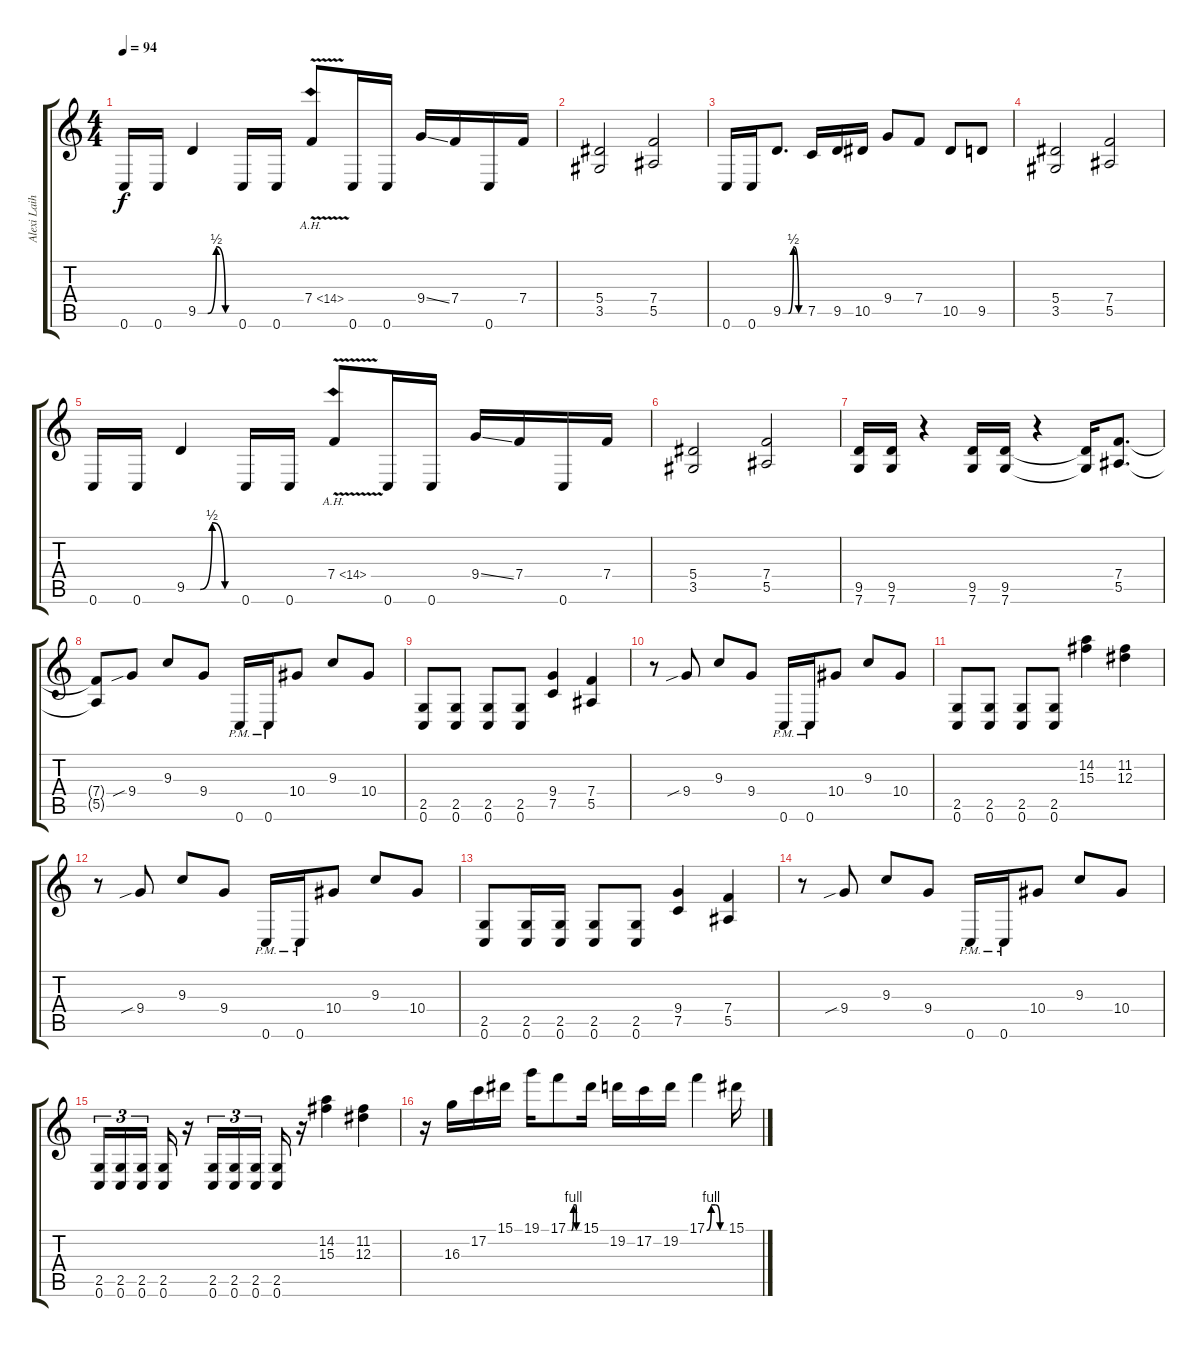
\track ("Alexi Laiho" "Alexi Laih") {instrument distortionguitar}
\staff {score tabs}
\tuning (C4 G3 Eb3 Bb2 F2 C2) {hide}
\ts (4 4)
\tempo 94
\clef g2
\ks c
0.6.16{dy f} 0.6.16 9.5{be (custom 0 0 16 0 30 2 45 0 60 0)}.4 0.6.16 0.6.16 7.4{ah 7 v}.8 0.6.16 0.6.16 9.4{ss}.16 7.4.16 0.6.16 7.4.16 |
(5.4 3.5).2 (7.4 5.5).2 |
0.6.16 0.6.16 9.5{be (custom 0 0 16 0 30 2 45 0 60 0)}.8{d} 7.5.16 9.5.16 10.5.16 9.4.8 7.4.8 10.5.8 9.5.8 |
(5.4 3.5).2 (7.4 5.5).2 |
0.6.16 0.6.16 9.5{be (custom 0 0 16 0 30 2 45 0 60 0)}.4 0.6.16 0.6.16 7.4{ah 7 v}.8 0.6.16 0.6.16 9.4{ss}.16 7.4.16 0.6.16 7.4.16 |
(5.4 3.5).2 (7.4 5.5).2 |
(9.5 7.6).16 (9.5 7.6).16 r.4 (9.5 7.6).16 (9.5 7.6).16 r.4 (9.5{t} 7.6{t}).16 (7.4 5.5).8{d} |
(7.4{t} 5.5{t}).8 9.4{sib}.8 9.3.8 9.4.8 0.6{pm}.16 0.6{pm}.16 10.4.8 9.3.8 10.4.8 |
(2.5 0.6).8 (2.5 0.6).8 (2.5 0.6).8 (2.5 0.6).8 (9.4 7.5).4 (7.4 5.5).4 |
r.8 9.4{sib}.8 9.3.8 9.4.8 0.6{pm}.16 0.6{pm}.16 10.4.8 9.3.8 10.4.8 |
(2.5 0.6).8 (2.5 0.6).8 (2.5 0.6).8 (2.5 0.6).8 (14.2 15.3).4 (11.2 12.3).4 |
r.8 9.4{sib}.8 9.3.8 9.4.8 0.6{pm}.16 0.6{pm}.16 10.4.8 9.3.8 10.4.8 |
(2.5 0.6).8 (2.5 0.6).16 (2.5 0.6).16 (2.5 0.6).8 (2.5 0.6).8 (9.4 7.5).4 (7.4 5.5).4 |
r.8 9.4{sib}.8 9.3.8 9.4.8 0.6{pm}.16 0.6{pm}.16 10.4.8 9.3.8 10.4.8 |
(2.5 0.6).16{tu (3 2)} (2.5 0.6).16{tu (3 2)} (2.5 0.6).16{tu (3 2) beam splitsecondary} (2.5 0.6).16 r.16 (2.5 0.6).16{tu (3 2)} (2.5 0.6).16{tu (3 2)} (2.5 0.6).16{tu (3 2) beam splitsecondary} (2.5 0.6).16 r.16 (14.2 15.3).4 (11.2 12.3).4 |
r.16 16.3.16 17.2.16 15.1.16 19.1.16 17.1{be (custom 0 0 19 0 30 4 43 4 45 0 60 0)}.8 15.1.16 19.2.16 17.2.16 19.2.16 17.1{be (custom 0 0 15 4 30 4 45 0 60 0)}.4 15.1.16
